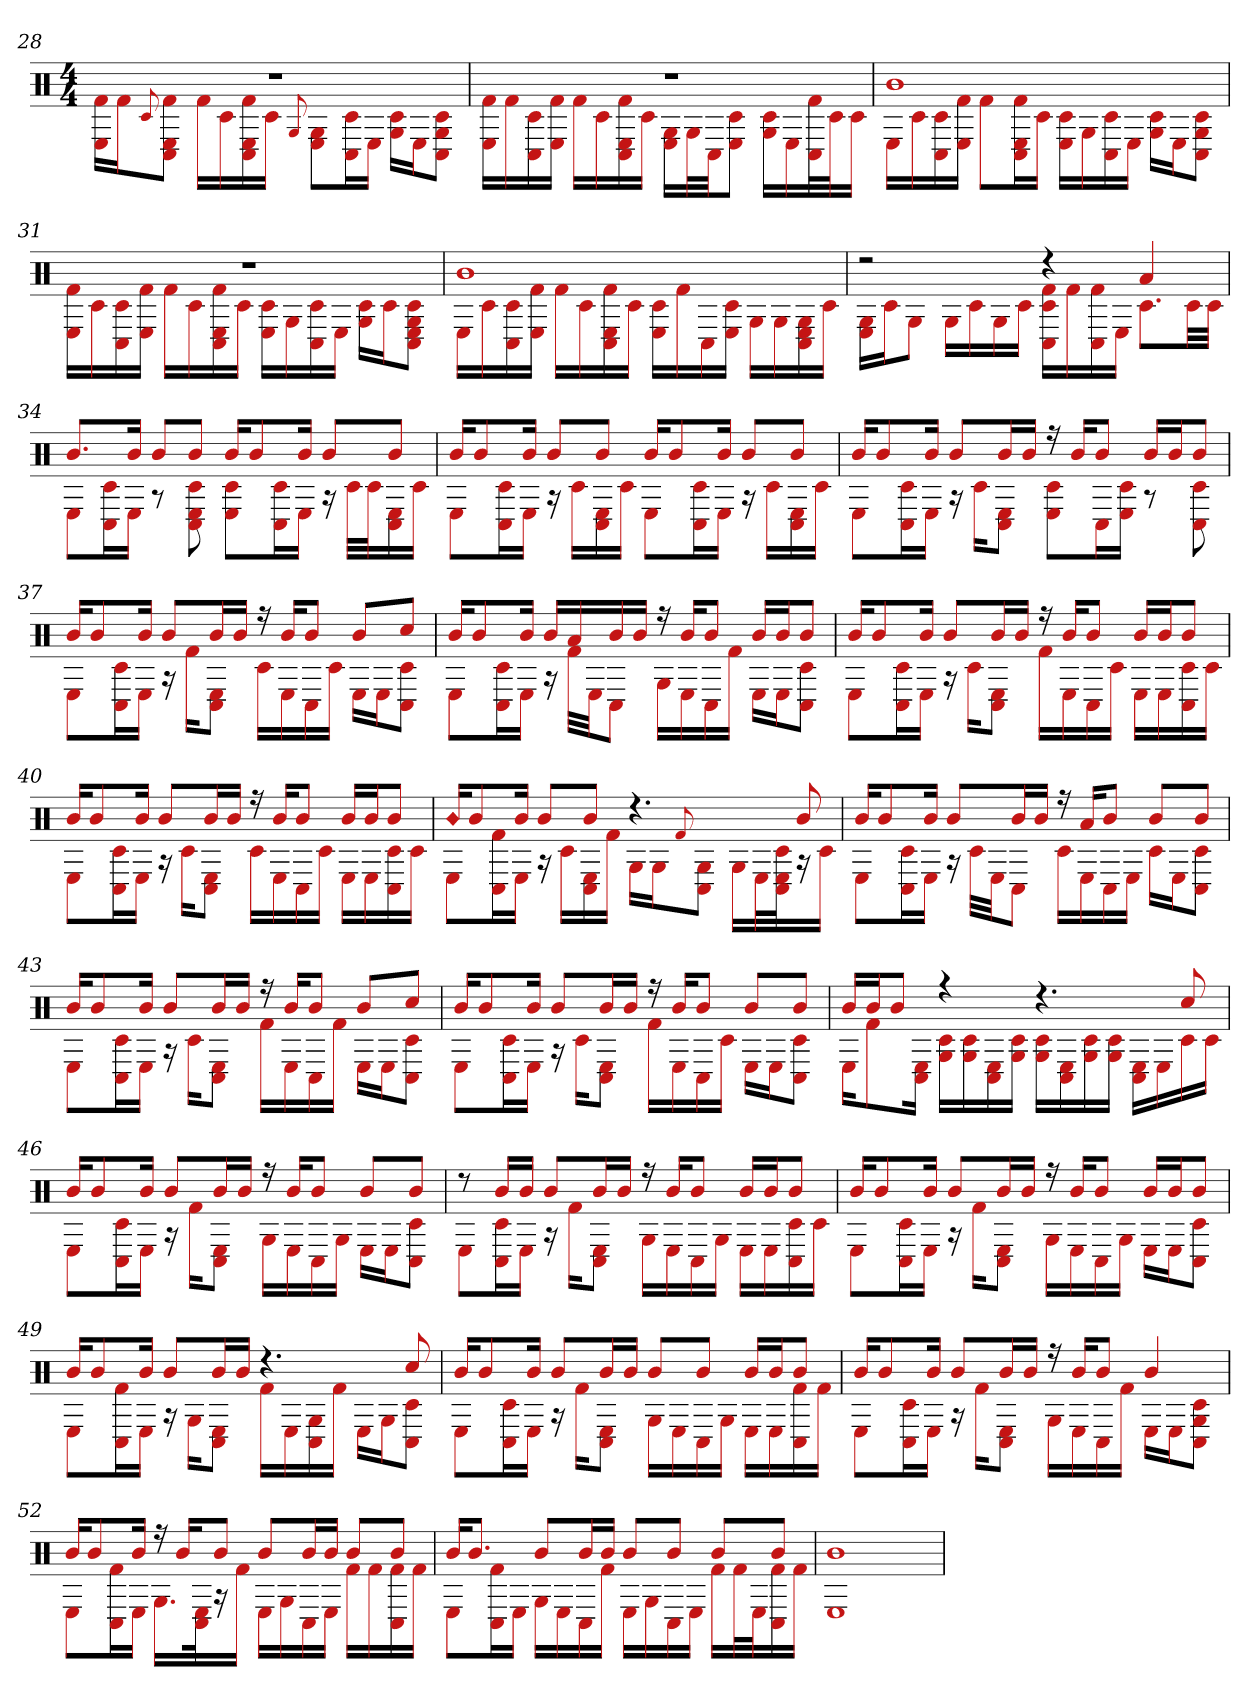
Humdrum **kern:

**kern
*part1
*staff1
*clefX
*k[]
*M4/4
=28
*^
1r	16f# 16ELL
.	16f#J
.	8qqc#
.	8C# 8E 8f#J
.	16f#LL
.	16c#
.	16E 16C# 16f#
.	16c#JJ
.	8qqG
.	8E 8GL
.	16C# 16c#L
.	16EJJ
.	16G 16c#LL
.	16EJ
.	8C# 8G 8c#J
=29	=29
1r	16E 16f#LL
.	16f#
.	16c# 16C#
.	16E 16f#JJ
.	16f#LL
.	16c#
.	16C# 16E 16f#
.	16c#JJ
.	16E 16GLL
.	32GL
.	32C#JJ
.	8c# 8EJ
.	16c# 16GLL
.	16E
.	32C# 32f#L
.	32c#J
.	16c#JJ
=30	=30
1b	16ELL
.	16c#
.	16C# 16c#
.	16f# 16EJJ
.	8f#L
.	16E 16C# 16f#L
.	16c#JJ
.	16c# 16ELL
.	16G
.	16C# 16c#
.	16EJJ
.	16c# 16GLL
.	16EJ
.	8C# 8G 8c#J
=31	=31
1r	16E 16f#LL
.	16c#
.	16c# 16C#
.	16f# 16EJJ
.	16f#LL
.	16c#
.	16E 16f# 16C#
.	16c#JJ
.	16c# 16ELL
.	16G
.	16c# 16C#
.	16EJJ
.	16c# 16GLL
.	16c#J
.	8E 8C# 8G 8c#J
=32	=32
1b	16ELL
.	16c#
.	16c# 16C#
.	16E 16f#JJ
.	16f#LL
.	16c#
.	16E 16C# 16f#
.	16c#JJ
.	16E 16c#LL
.	16f#
.	16C#
.	16E 16c#JJ
.	16GLL
.	16G
.	16E 16C# 16G
.	16c#JJ
=33	=33
2r	16E 16GLL
.	16c#J
.	8GJ
.	16GLL
.	16c#
.	16G
.	16c#JJ
4r	16C# 16c# 16f#LL
.	16f#
.	16C# 16f#
.	16EJJ
4a	8.c#L
.	32c#LL
.	32c#JJJ
=34	=34
8.bL	8EL
.	16c# 16C#L
16bJk	16EJJ
8bL	8r
8bJ	8E 8C# 8c#
16bKL	8c# 8EL
8b	.
.	16C# 16c#L
16bJk	16EJJ
8bL	16r
.	32c#LLL
.	32c#J
8bJ	16E 16C#
.	16c#JJ
=35	=35
16bKL	8EL
8b	.
.	16C# 16c#L
16bJk	16EJJ
8bL	16r
.	16c#LL
8bJ	16C# 16E
.	16c#JJ
16bKL	8EL
8b	.
.	16C# 16c#L
16bJk	16EJJ
8bL	16r
.	16c#LL
8bJ	16E 16C#
.	16c#JJ
=36	=36
16bKL	8EL
8b	.
.	16C# 16c#L
16bJk	16EJJ
8bL	16r
.	16c#KL
16bL	8E 8C#J
16bJJ	.
16r	8c# 8EL
16bKL	.
8bJ	16C#L
.	16c# 16EJJ
16bLL	8r
16bJ	.
8bJ	8C# 8c#
=37	=37
16bKL	8EL
8b	.
.	16C# 16c#L
16bJk	16EJJ
8bL	16r
.	16f#KL
16bL	8E 8C#J
16bJJ	.
16r	16c#LL
16bKL	16E
8bJ	16C#
.	16c#JJ
8bL	16ELL
.	16EJ
8cc#J	8C# 8c#J
=38	=38
16bKL	8EL
8b	.
.	16c# 16C#L
16bJk	16EJJ
16bLL	16r
16a	32f#LLL
.	32EJJ
16b	8C#J
16bJJ	.
16r	16GLL
16bKL	16E
8bJ	16C#
.	16f#JJ
16bLL	16ELL
16bJ	16EJ
8bJ	8C# 8c#J
=39	=39
16bKL	8EL
8b	.
.	16c# 16C#L
16bJk	16EJJ
8bL	16r
.	16c#KL
16bL	8E 8C#J
16bJJ	.
16r	16f#LL
16bKL	16E
8bJ	16C#
.	16c#JJ
16bLL	16ELL
16bJ	16E
8bJ	16C# 16c#
.	16c#JJ
=40	=40
16bKL	8EL
8b	.
.	16C# 16c#L
16bJk	16EJJ
8bL	16r
.	16c#KL
16bL	8E 8C#J
16bJJ	.
16r	16c#LL
16bKL	16E
8bJ	16C#
.	16c#JJ
16bLL	16ELL
16bJ	16E
8bJ	16C# 16c#
.	16c#JJ
=41	=41
!LO:N:head=diamond	!
16bKL	8EL
8b	.
.	16f# 16C#L
16bJk	16EJJ
8bL	16r
.	16c#LL
8bJ	16C# 16E
.	16f#JJ
4.r	16GLL
.	16GJ
.	8qqf#
.	8C# 8GJ
.	16GLL
.	32EL
.	32E 32C# 32c#J
8b	16r
.	16c#JJ
=42	=42
16bKL	8EL
8b	.
.	16c# 16C#L
16bJk	16EJJ
8bL	16r
.	32c#LLL
.	32EJJ
16bL	8C#J
16bJJ	.
16r	16c#LL
16aKL	16E
8bJ	16C#
.	16EJJ
8bL	16c#LL
.	16EJ
8bJ	8C# 8c#J
=43	=43
16bKL	8EL
8b	.
.	16c# 16C#L
16bJk	16EJJ
8bL	16r
.	16c#KL
16bL	8E 8C#J
16bJJ	.
16r	16f#LL
16bKL	16E
8bJ	16C#
.	16f#JJ
8bL	16ELL
.	16EJ
8cc#J	8c# 8C#J
=44	=44
16bKL	8EL
8b	.
.	16c# 16C#L
16bJk	16EJJ
8bL	16r
.	16c#KL
16bL	8E 8C#J
16bJJ	.
16r	16f#LL
16bKL	16E
8bJ	16C#
.	16c#JJ
8bL	16ELL
.	16EJ
8bJ	8C# 8c#J
=45	=45
16bLL	16EKL
16bJ	8f#
8bJ	.
.	16E 16C#Jk
4r	16G 16c#LL
.	16c# 16G
.	16C# 16E
.	16c# 16GJJ
4.r	16c# 16GLL
.	16C# 16E
.	16G 16c#
.	16G 16c#JJ
.	16E 16C#LL
.	16E
8cc#	16c#
.	16c#JJ
=46	=46
16bKL	8EL
8b	.
.	16C# 16c#L
16bJk	16EJJ
8bL	16r
.	16f#KL
16bL	8E 8C#J
16bJJ	.
16r	16GLL
16bKL	16E
8bJ	16C#
.	16GJJ
8bL	16ELL
.	16EJ
8bJ	8C# 8c#J
=47	=47
8r	8EL
16bLL	16C# 16c#L
16bJJ	16EJJ
8bL	16r
.	16f#KL
16bL	8E 8C#J
16bJJ	.
16r	16GLL
16bKL	16E
8bJ	16C#
.	16GJJ
16bLL	16ELL
16bJ	16E
8bJ	16C# 16c#
.	16c#JJ
=48	=48
16bKL	8EL
8b	.
.	16C# 16c#L
16bJk	16EJJ
8bL	16r
.	16f#KL
16bL	8C# 8EJ
16bJJ	.
16r	16GLL
16bKL	16E
8bJ	16C#
.	16GJJ
16bLL	16ELL
16bJ	16EJ
8bJ	8C# 8c#J
=49	=49
16bKL	8EL
8b	.
.	16C# 16f#L
16bJk	16EJJ
8bL	16r
.	16GKL
16bL	8E 8C#J
16bJJ	.
4.r	16f#LL
.	16E
.	16C# 16G
.	16f#JJ
.	16ELL
.	16GJ
8cc#	8c# 8C#J
=50	=50
16bKL	8EL
8b	.
.	16c# 16C#L
16bJk	16EJJ
8bL	16r
.	16f#KL
16bL	8C# 8EJ
16bJJ	.
8bL	16GLL
.	16E
8bJ	16C#
.	16GJJ
16bLL	16ELL
16bJ	16E
8bJ	16f# 16C#
.	16f#JJ
=51	=51
16bKL	8EL
8b	.
.	16C# 16c#L
16bJk	16EJJ
8bL	16r
.	16f#KL
16bL	8E 8C#J
16bJJ	.
16r	16GLL
16bKL	16E
8bJ	16C#
.	16f#JJ
4b	16ELL
.	16EJ
.	8G 8C# 8c#J
=52	=52
16bKL	8EL
8b	.
.	16C# 16f#L
16bJk	16EJJ
16r	16.GLL
16bKL	.
.	32E 32C#k
8bJ	16r
.	16f#JJ
8bL	16ELL
.	16G
16bL	16C#
16bJJ	16EJJ
8bL	16f#LL
.	16f#
8bJ	16C# 16f#
.	16f#JJ
=53	=53
16bKL	8EL
8.bJ	.
.	16C# 16f#L
.	16EJJ
8bL	16GLL
.	16E
16bL	16C#
16bJJ	16f#JJ
8bL	16ELL
.	16G
8bJ	16C#
.	16EJJ
8bL	16f#LL
.	32f#L
.	32EJ
8bJ	16C# 16f#
.	16f#JJ
=54	=54
1b	1E
*v	*v
=
*-
